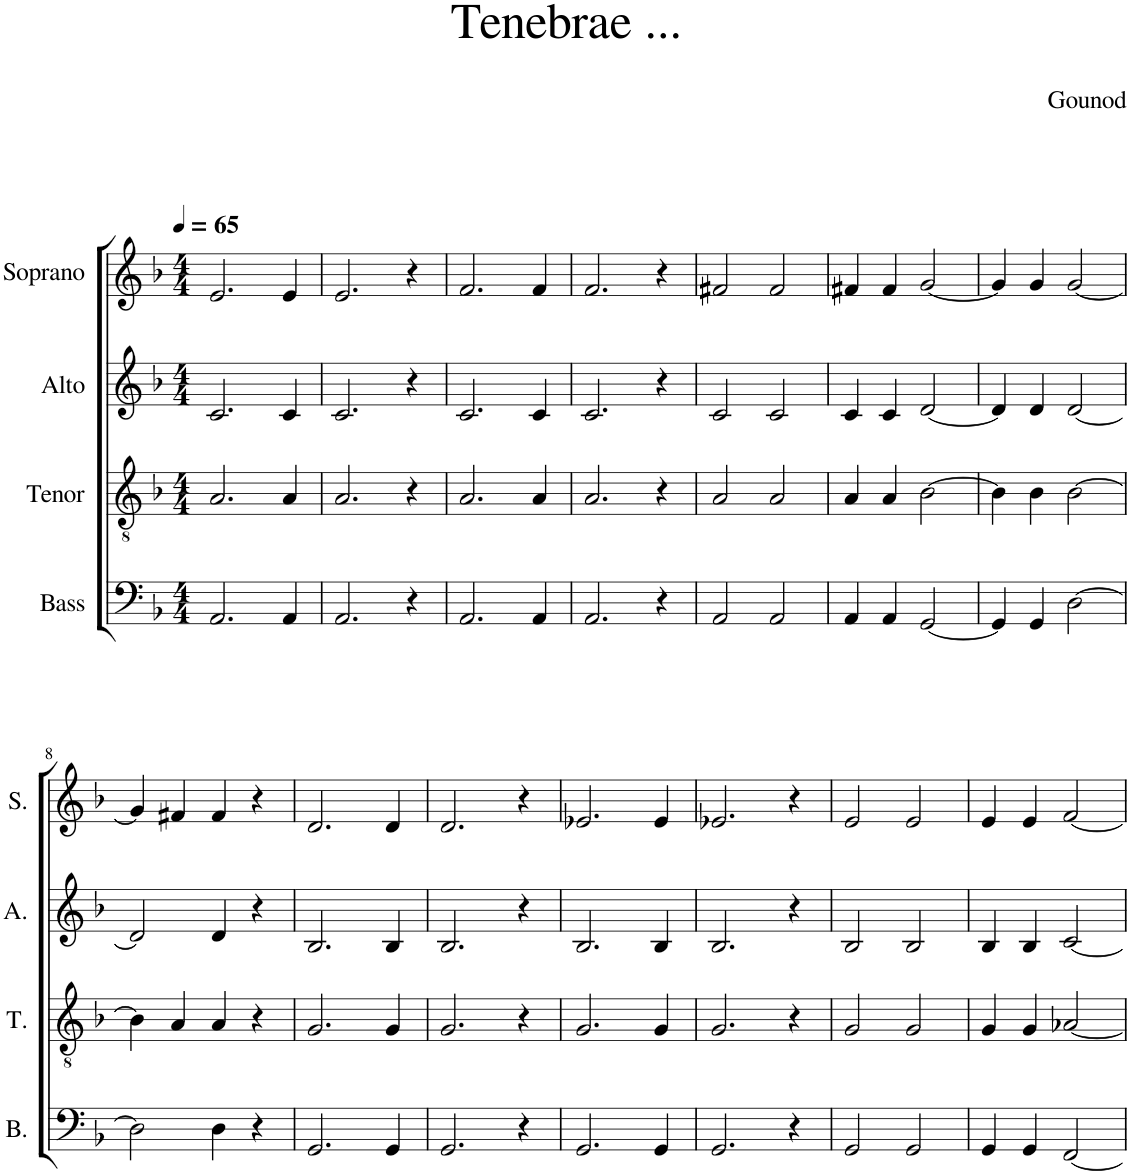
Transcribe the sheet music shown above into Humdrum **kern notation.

**kern	**kern	**kern	**kern
*part4	*part3	*part2	*part1
*staff4	*staff3	*staff2	*staff1
*I"Bass	*I"Tenor	*I"Alto	*I"Soprano
*I'B.	*I'T.	*I'A.	*I'S.
*clefF4	*clefGv2	*clefG2	*clefG2
*	*Trd1c2	*	*
*k[b-]	*k[b-]	*k[b-]	*k[b-]
*M4/4	*M4/4	*M4/4	*M4/4
*MM65	*MM65	*MM65	*MM65
=1	=1	=1	=1
2.AA/	2.A/	2.c/	2.e/
4AA/	4A/	4c/	4e/
=2	=2	=2	=2
2.AA/	2.A/	2.c/	2.e/
4r	4r	4r	4r
=3	=3	=3	=3
2.AA/	2.A/	2.c/	2.f/
4AA/	4A/	4c/	4f/
=4	=4	=4	=4
2.AA/	2.A/	2.c/	2.f/
4r	4r	4r	4r
=5	=5	=5	=5
2AA/	2A/	2c/	2f#X/
2AA/	2A/	2c/	2f#/
=6	=6	=6	=6
4AA/	4A/	4c/	4f#X/
4AA/	4A/	4c/	4f#/
[2GG/	[2B-\	[2d/	[2g/
=7	=7	=7	=7
4GG/]	4B-\]	4d/]	4g/]
4GG/	4B-\	4d/	4g/
[2D\	[2B-\	[2d/	[2g/
!!LO:LB:g=z
=8	=8	=8	=8
2D\]	4B-\]	2d/]	4g/]
.	4A/	.	4f#X/
4D\	4A/	4d/	4f#/
4r	4r	4r	4r
=9	=9	=9	=9
2.GG/	2.G/	2.B-/	2.d/
4GG/	4G/	4B-/	4d/
=10	=10	=10	=10
2.GG/	2.G/	2.B-/	2.d/
4r	4r	4r	4r
=11	=11	=11	=11
2.GG/	2.G/	2.B-/	2.e-X/
4GG/	4G/	4B-/	4e-/
=12	=12	=12	=12
2.GG/	2.G/	2.B-/	2.e-X/
4r	4r	4r	4r
=13	=13	=13	=13
2GG/	2G/	2B-/	2e/
2GG/	2G/	2B-/	2e/
=14	=14	=14	=14
4GG/	4G/	4B-/	4e/
4GG/	4G/	4B-/	4e/
[2FF/	[2A-X/	[2c/	[2f/
=	=	=	=
*-	*-	*-	*-
